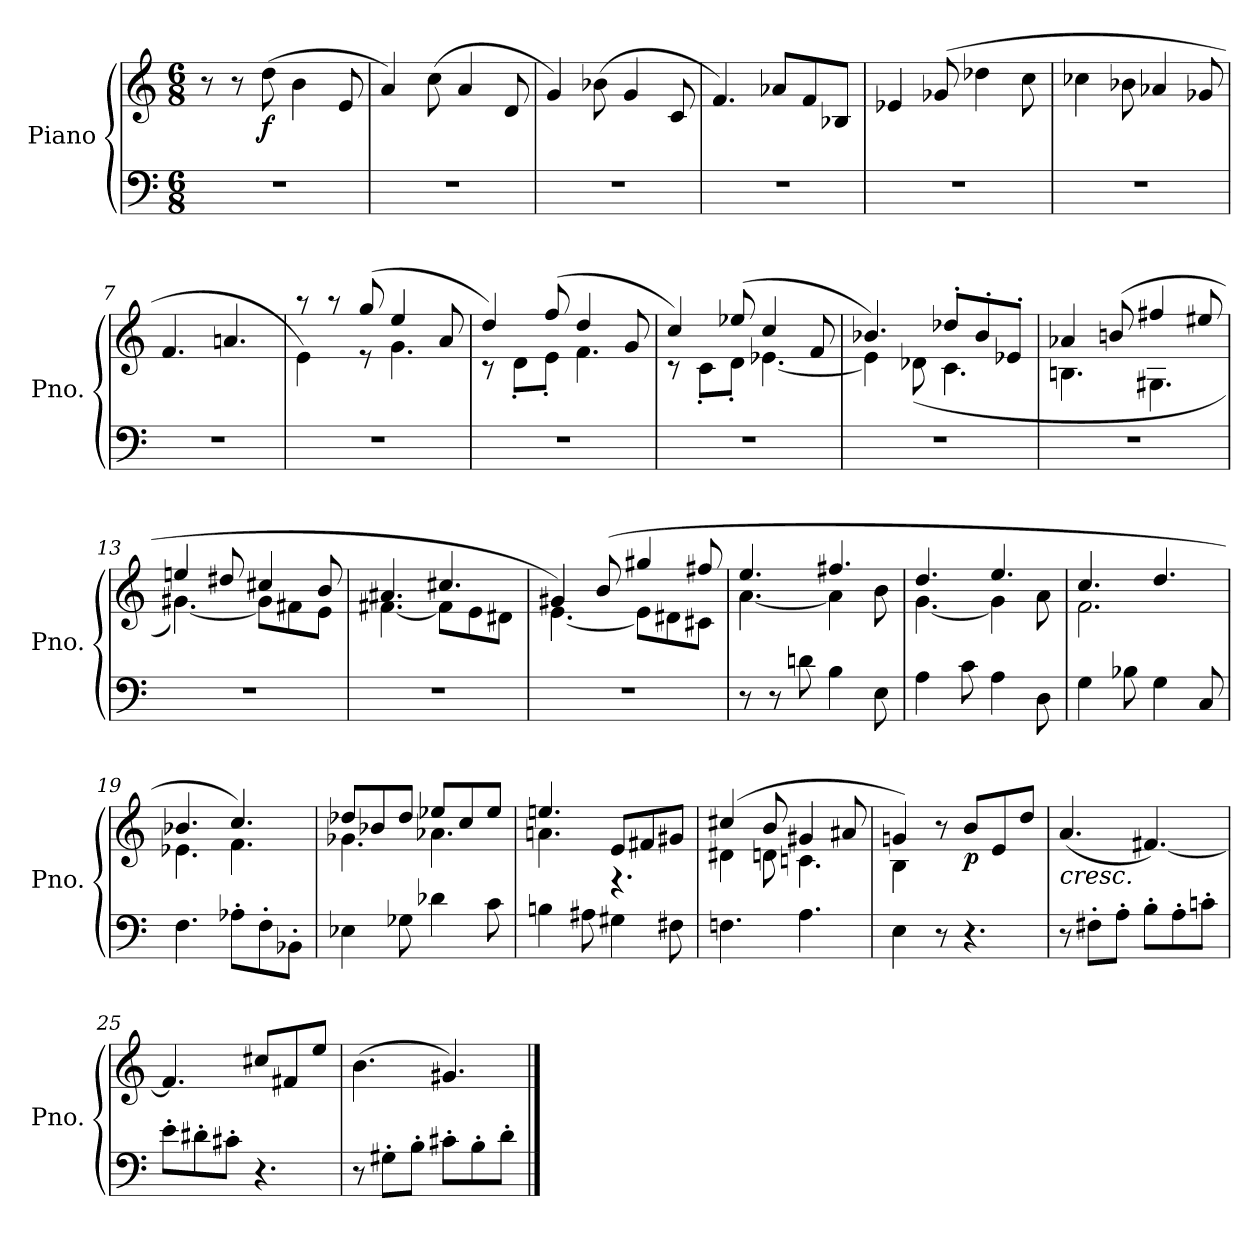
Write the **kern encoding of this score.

**kern	**kern	**dynam
*part1	*part1	*part1
*staff2	*staff1	*staff1/2
*I"Piano	*	*
*I'Pno.	*	*
*clefF4	*clefG2	*
*k[]	*k[]	*
*M6/8	*M6/8	*
*MM216	*MM216	*
=1	=1	=1
2.r	8r	.
.	8r	.
!	!	!LO:DY:b
.	(>8dd\	f
.	4b\	.
.	8e/	.
=2	=2	=2
2.r	4a/)	.
.	(>8cc\	.
.	4a/	.
.	8d/	.
=3	=3	=3
2.r	4g/)	.
.	(>8b-X\	.
.	4g/	.
.	8c/	.
=4	=4	=4
2.r	4.f/)	.
.	8a-X/L	.
.	8f/	.
.	8B-X/J	.
=5	=5	=5
2.r	4e-X/	.
.	(>8g-X/	.
.	4dd-X\	.
.	8cc\	.
!!LO:LB:g=z
=6	=6	=6
2.r	4cc-X\	.
.	8b-X\	.
.	4a-X/	.
.	8g-X/	.
=7	=7	=7
2.r	4.f/	.
.	4.an/	.
=8	=8	=8
*	*^	*
2.r	8r	4e\)	.
.	8r	.	.
.	(>8gg/	8r	.
.	4ee/	4.g\	.
.	8a/	.	.
=9	=9	=9	=9
2.r	4dd/)	8r	.
.	.	8d'\L	.
.	(>8ff/	8e'\J	.
.	4dd/	4.f\	.
.	8g/	.	.
=10	=10	=10	=10
2.r	4cc/)	8r	.
.	.	8c'\L	.
.	(>8ee-X/	8d'\J	.
.	4cc/	[4.e-X\	.
.	8f/	.	.
=11	=11	=11	=11
2.r	4.b-X/)	4e-\]	.
.	.	(<8d-X\	.
.	8dd-X'/L	4.c\	.
.	8b-'/	.	.
.	8e-X'/J	.	.
!!LO:LB:g=z	!!
=12	=12	=12	=12
2.r	4a-X/	4.Bn\	.
.	(>8bn/	.	.
.	4ff#X/	4.G#X\	.
.	8ee#X/	.	.
=13	=13	=13	=13
2.r	4een/	[4.g#X\)	.
.	8dd#X/	.	.
.	4cc#X/	8g#\L]	.
.	.	8f#X\	.
.	8b/	8e\J	.
=14	=14	=14	=14
2.r	4.a#X/	[4.f#X\	.
.	4.cc#X/	8f#\L]	.
.	.	8e\	.
.	.	8d#X\J	.
=15	=15	=15	=15
2.r	4g#X/)	[4.e\	.
.	(>8b/	.	.
.	4gg#X/	8e\L]	.
.	.	8d#X\	.
.	8ff#X/	8c#X\J	.
=16	=16	=16	=16
8r	4.ee/	[4.a\	.
8r	.	.	.
8dn\	.	.	.
4B\	4.ff#X/	4a\]	.
8E\	.	8b\	.
!!LO:LB:g=z	!!
=17	=17	=17	=17
4A\	4.dd/	[4.g\	.
8c\	.	.	.
4A\	4.ee/	4g\]	.
8D\	.	8a\	.
=18	=18	=18	=18
4G\	4.cc/	2.f\	.
8B-X\	.	.	.
4G\	4.dd/	.	.
8C/	.	.	.
=19	=19	=19	=19
4.F\	4.b-X/	4.e-X\	.
8A-X'\L	4.cc/)	4.f\	.
8F'\	.	.	.
8BB-X'\J	.	.	.
=20	=20	=20	=20
4E-X\	8dd-X/L	4.g-X\	.
.	8b-X/	.	.
8G-X\	8dd-/J	.	.
4d-X\	8ee-X/L	4.a-X\	.
.	8cc/	.	.
8c\	8ee-/J	.	.
=21	=21	=21	=21
4Bn\	4.een/	4.an\	.
8A#X\	.	.	.
4G#X\	8e/L	4.r	.
.	8f#X/	.	.
8F#X\	8g#X/J	.	.
!!LO:LB:g=z	!!
=22	=22	=22	=22
4.Fn\	(>4cc#X/	4d#X\	.
.	8b/	8dn\	.
4.A\	4g#X/	4.cn\	.
.	8a#X/	.	.
=23	=23	=23	=23
4E\	4gn/)	4B\	.
8r	8r	2ryy	.
!	!	!	!LO:DY:b
4.r	8b/L	.	p
.	8e/	.	.
.	8dd/J	.	.
*	*v	*v	*
=24	=24	=24
!	!LO:TX:b:i:t=cresc.	!
8r	(<4.a/	.
8F#X'\L	.	.
8A'\J	.	.
8B'\L	[4.f#X/)	.
8A'\	.	.
8cn'\J	.	.
=25	=25	=25
8e'\L	4.f#/]	.
8d#X'\	.	.
8c#X'\J	.	.
4.r	8cc#X/L	.
.	8f#X/	.
.	8ee/J	.
=26	=26	=26
8r	(>4.b\	.
8G#X'\L	.	.
8B'\J	.	.
8c#X'\L	4.g#X/)	.
8B'\	.	.
8d'\J	.	.
==	==	==
*-	*-	*-
